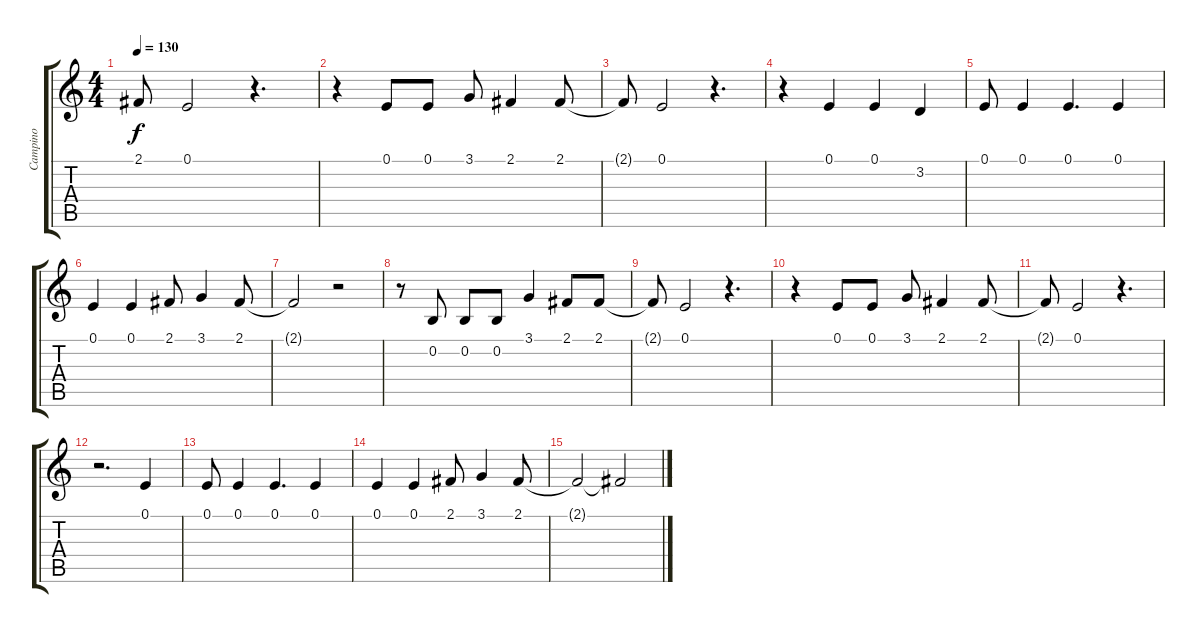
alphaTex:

\track ("Campino" "Campino") {instrument synthvoice}
\staff {score tabs}
\tuning (E4 B3 G3 D3 A2 E2) {hide}
\ts (4 4)
\tempo 130
\clef g2
\ks c
2.1{t}.8{dy f} 0.1.2 r.4{d} |
r.4 0.1.8 0.1.8 3.1.8 2.1.4 2.1.8 |
2.1{t}.8 0.1.2 r.4{d} |
r.4 0.1.4 0.1.4 3.2.4 |
0.1.8 0.1.4 0.1.4{d} 0.1.4 |
0.1.4 0.1.4 2.1.8 3.1.4 2.1.8 |
2.1{t}.2 r.2 |
r.8 0.2.8 0.2.8 0.2.8 3.1.4 2.1.8 2.1.8 |
2.1{t}.8 0.1.2 r.4{d} |
r.4 0.1.8 0.1.8 3.1.8 2.1.4 2.1.8 |
2.1{t}.8 0.1.2 r.4{d} |
r.2{d} 0.1.4 |
0.1.8 0.1.4 0.1.4{d} 0.1.4 |
0.1.4 0.1.4 2.1.8 3.1.4 2.1.8 |
2.1{t}.2 2.1{t}.2
